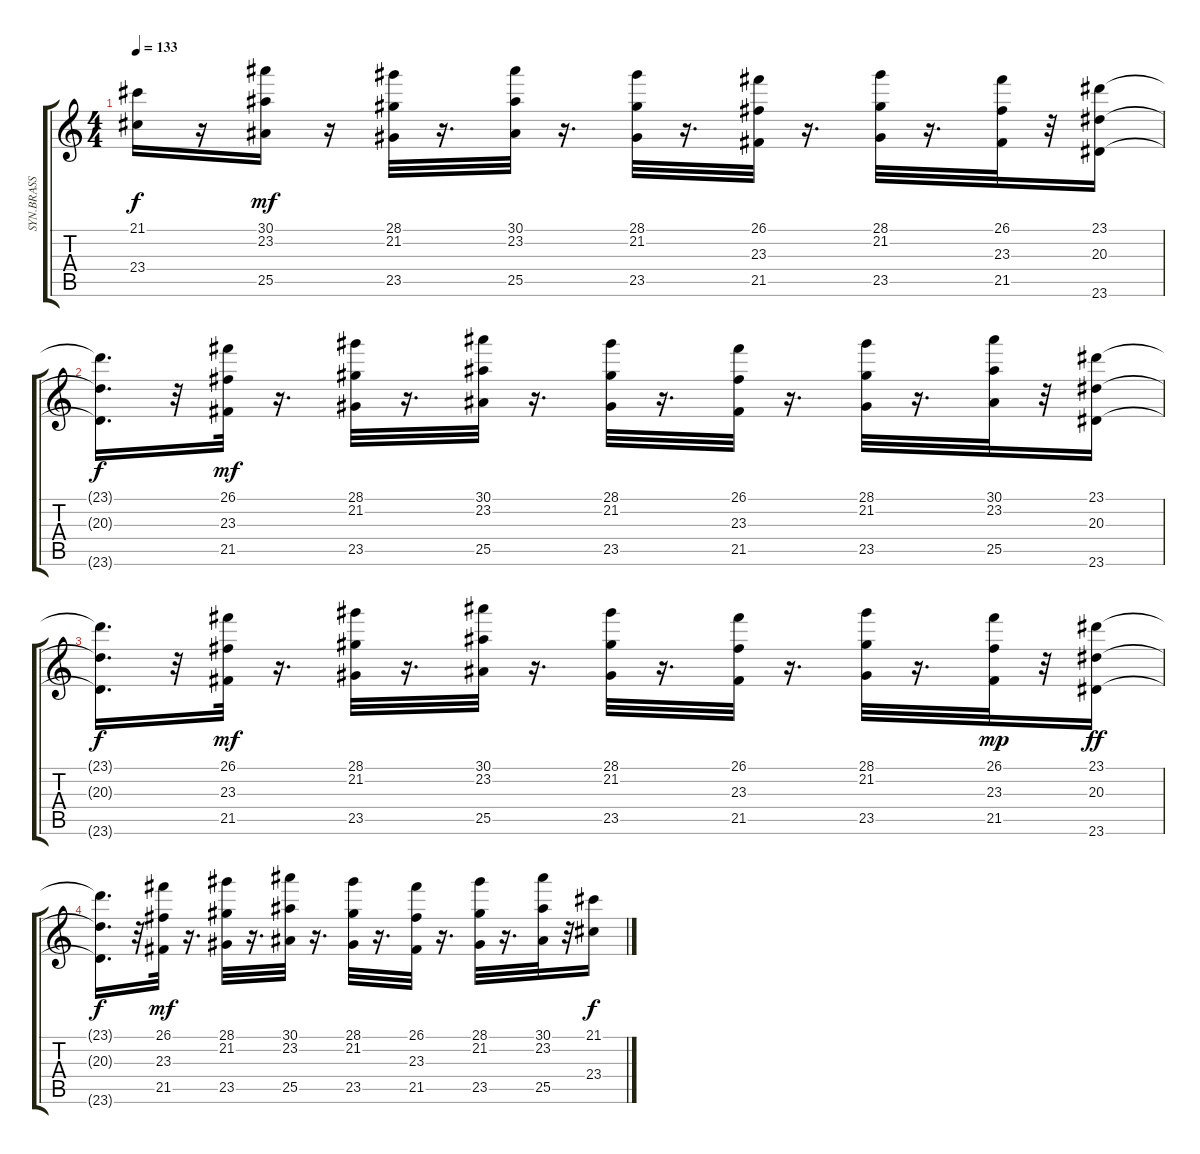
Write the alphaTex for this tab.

\track ("SYN.BRASS                           " "SYN.BRASS ") {instrument pad3polysynth}
\staff {score tabs}
\tuning (E4 B3 G3 D3 A2 E2) {hide}
\ts (4 4)
\tempo 133
\clef g2
\ks c
(21.1{t} 23.4{t}).16{dy f} r.16 (30.1 23.2 25.5).16{dy mf} r.16 (28.1 21.2 23.5).32 r.16{d} (30.1 23.2 25.5).32 r.16{d} (28.1 21.2 23.5).32 r.16{d} (26.1 23.3 21.5).32 r.16{d} (28.1 21.2 23.5).32 r.16{d} (26.1 23.3 21.5).32 r.32 (23.1 20.3 23.6).16 |
(23.1{t} 20.3{t} 23.6{t}).16{d dy f} r.32 (26.1 23.3 21.5).32{dy mf} r.16{d} (28.1 21.2 23.5).32 r.16{d} (30.1 23.2 25.5).32 r.16{d} (28.1 21.2 23.5).32 r.16{d} (26.1 23.3 21.5).32 r.16{d} (28.1 21.2 23.5).32 r.16{d} (30.1 23.2 25.5).32 r.32 (23.1 20.3 23.6).16 |
(23.1{t} 20.3{t} 23.6{t}).16{d dy f} r.32 (26.1 23.3 21.5).32{dy mf} r.16{d} (28.1 21.2 23.5).32 r.16{d} (30.1 23.2 25.5).32 r.16{d} (28.1 21.2 23.5).32 r.16{d} (26.1 23.3 21.5).32 r.16{d} (28.1 21.2 23.5).32 r.16{d} (26.1 23.3 21.5).32{dy mp} r.32 (23.1 20.3 23.6).16{dy ff} |
(23.1{t} 20.3{t} 23.6{t}).16{d dy f} r.32 (26.1 23.3 21.5).32{dy mf} r.16{d} (28.1 21.2 23.5).32 r.16{d} (30.1 23.2 25.5).32 r.16{d} (28.1 21.2 23.5).32 r.16{d} (26.1 23.3 21.5).32 r.16{d} (28.1 21.2 23.5).32 r.16{d} (30.1 23.2 25.5).32 r.32 (21.1 23.4).16{dy f}
